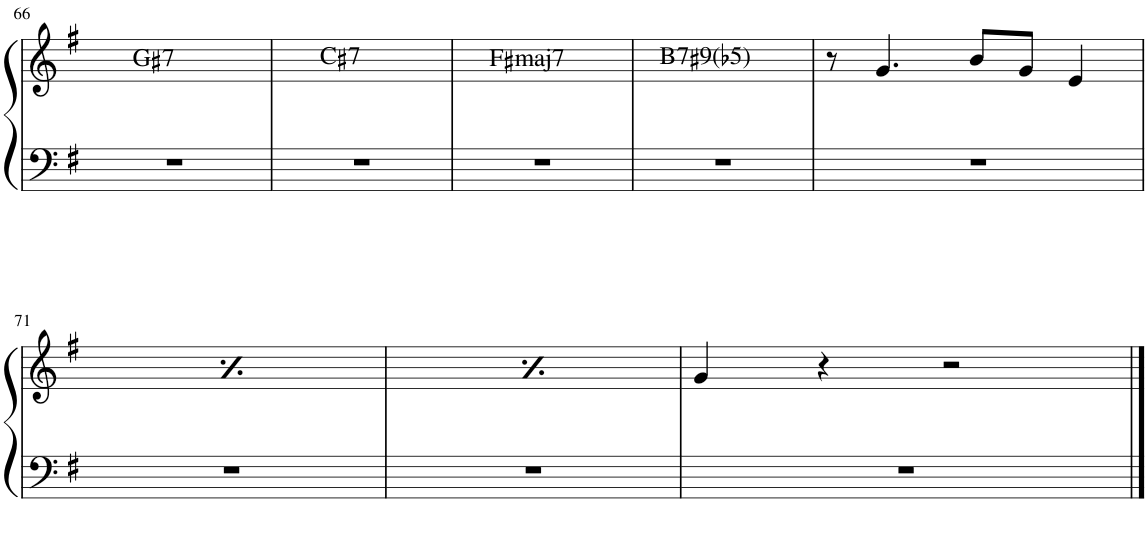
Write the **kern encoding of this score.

**kern	**kern	**harte
*part1	*part1	*part1
*staff2	*staff1	*
*I"Piano	*	*
*I'Pia.	*	*
!!LO:PB:g=z
*clefF4	*clefG2	*
*Trd8c14	*Trd8c14	*
*k[f#]	*k[f#]	*
*M4/4	*M4/4	*
=66	=66	=66
!	!	!LO:H:kt=7
1r	1ryy	G#:7
=67	=67	=67
*	*^	*
1r	1ryy	4ryy	.
!	!	!	!LO:H:kt=7
.	.	2.ryy	C#:7
=68	=68	=68	=68
1r	1ryy	4ryy	.
!	!	!	!LO:H:kt=maj7
.	.	2.ryy	F#:maj7
=69	=69	=69	=69
1r	1ryy	4ryy	.
!	!	!	!LO:H:kt=7
.	.	2.ryy	B:(3,b5,b7,#9)
*	*v	*v	*
=70	=70	=70
1r	8r	.
.	4.g/	.
.	8b/L	.
.	8g/J	.
.	4e/	.
!!LO:LB:g=z
=71	=71	=71
1r	8r	.
.	4.g/	.
.	8b/L	.
.	8g/J	.
.	4e/	.
=72	=72	=72
1r	8r	.
.	4.g/	.
.	8b/L	.
.	8g/J	.
.	4e/	.
=73	=73	=73
1r	4g/	.
.	4r	.
.	2r	.
==	==	==
*-	*-	*-
